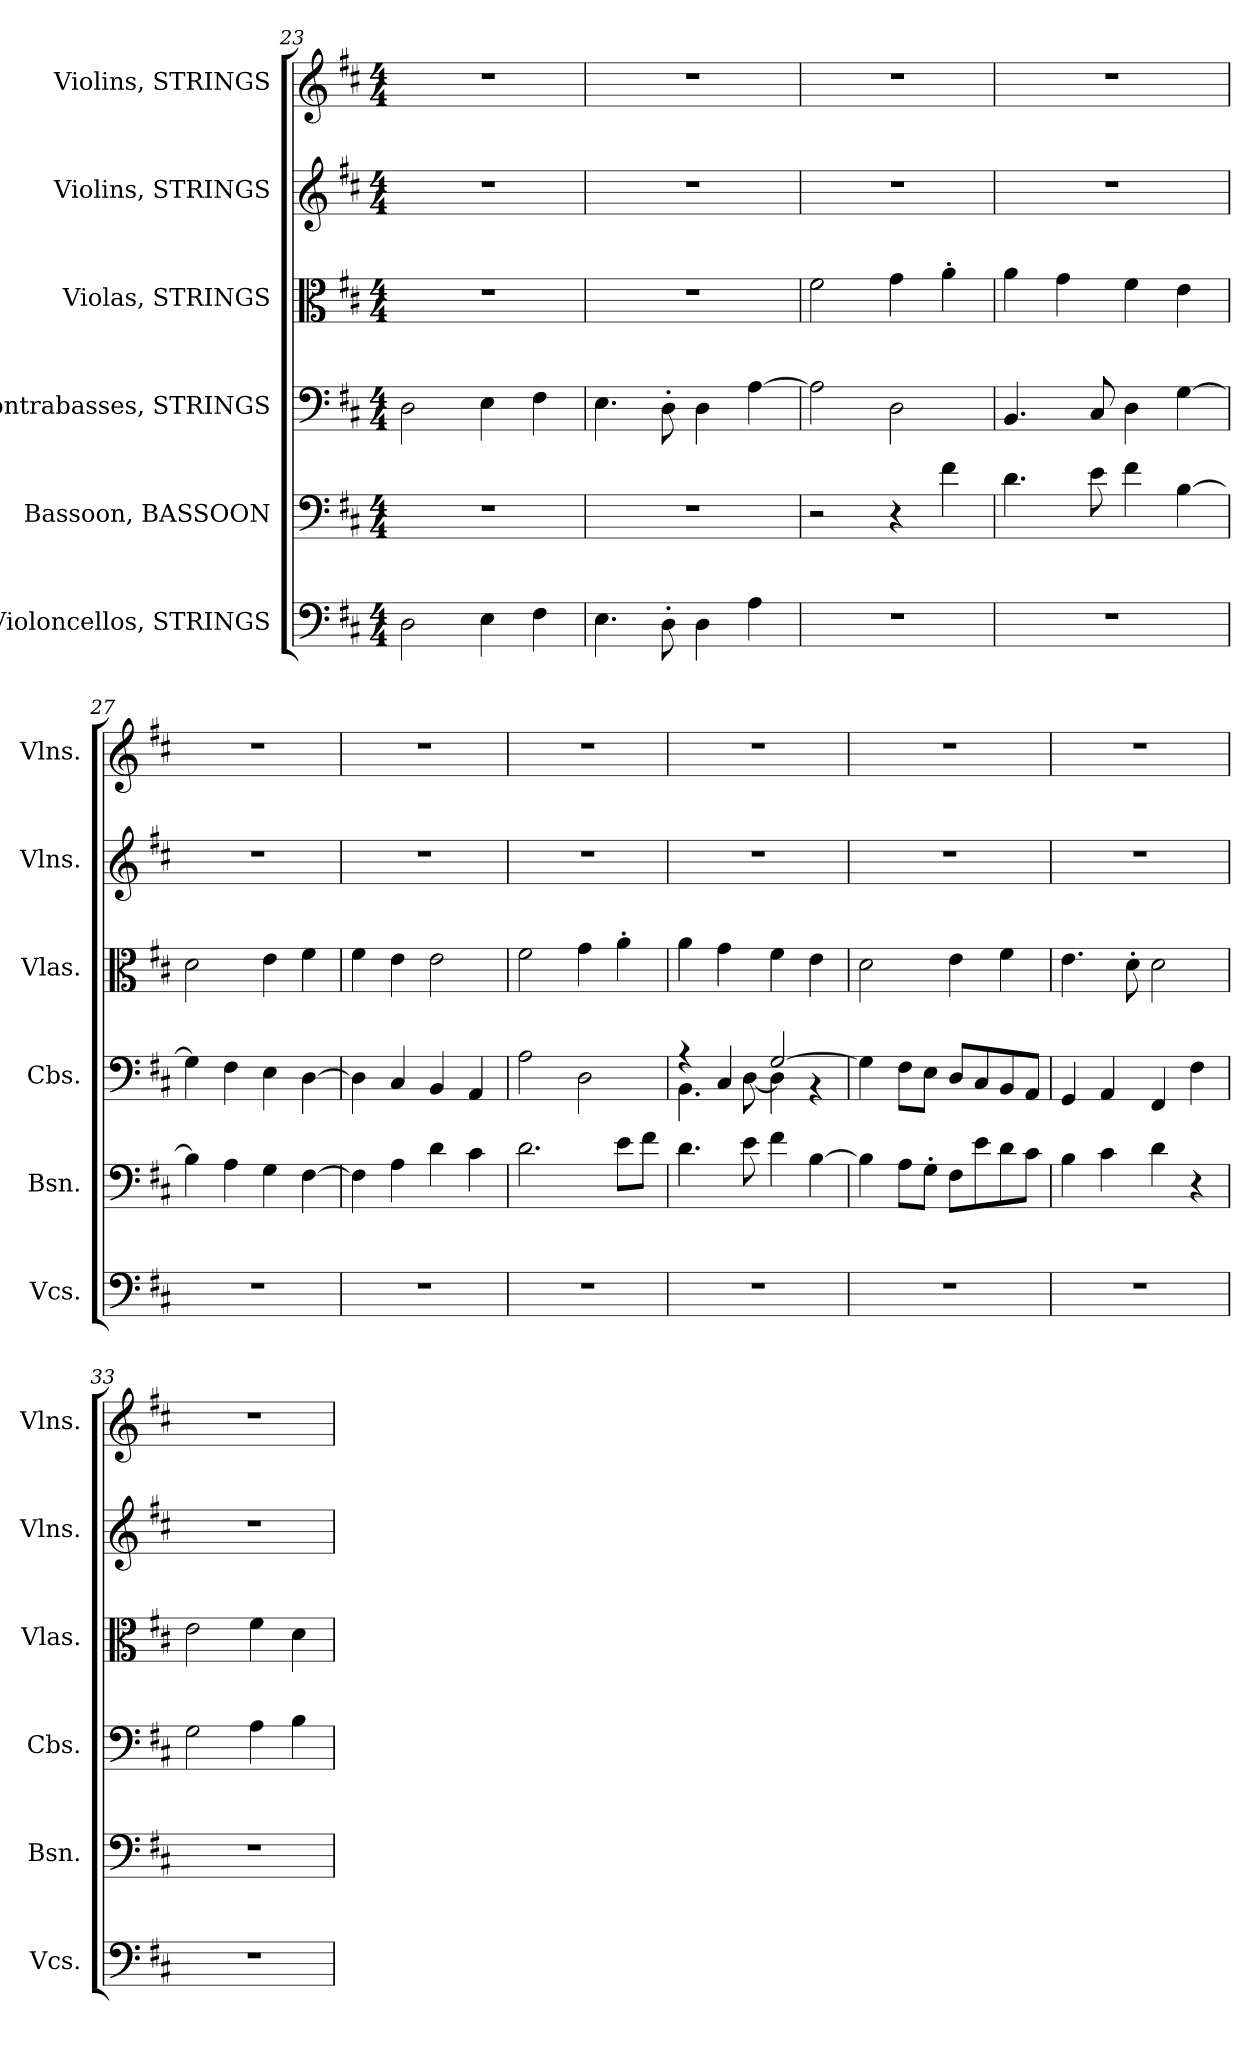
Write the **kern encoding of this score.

**kern	**kern	**kern	**kern	**kern	**kern
*part6	*part5	*part4	*part3	*part2	*part1
*staff6	*staff5	*staff4	*staff3	*staff2	*staff1
*I"Violoncellos, STRINGS	*I"Bassoon, BASSOON	*I"Contrabasses, STRINGS	*I"Violas, STRINGS	*I"Violins, STRINGS	*I"Violins, STRINGS
*I'Vcs.	*I'Bsn.	*I'Cbs.	*I'Vlas.	*I'Vlns.	*I'Vlns.
*clefF4	*clefF4	*clefF4	*clefC3	*clefG2	*clefG2
*	*	*ITrd7c12	*	*	*
*k[f#c#]	*k[f#c#]	*k[f#c#]	*k[f#c#]	*k[f#c#]	*k[f#c#]
*M4/4	*M4/4	*M4/4	*M4/4	*M4/4	*M4/4
=23	=23	=23	=23	=23	=23
2D\	1r	2DD\	1r	1r	1r
4E\	.	4EE\	.	.	.
4F#\	.	4FF#\	.	.	.
!!LO:LB:g=z
=24	=24	=24	=24	=24	=24
4.E\	1r	4.EE\	1r	1r	1r
8D'\	.	8DD'\	.	.	.
4D\	.	4DD\	.	.	.
4A\	.	[4AA\	.	.	.
=25	=25	=25	=25	=25	=25
1r	2r	2AA\]	2f#\	1r	1r
.	4r	2DD\	4g\	.	.
.	4f#\	.	4a'\	.	.
=26	=26	=26	=26	=26	=26
1r	4.d\	4.BBB/	4a\	1r	1r
.	.	.	4g\	.	.
.	8e\	8CC#/	.	.	.
.	4f#\	4DD\	4f#\	.	.
.	[4B\	[4GG\	4e\	.	.
=27	=27	=27	=27	=27	=27
1r	4B\]	4GG\]	2d\	1r	1r
.	4A\	4FF#\	.	.	.
.	4G\	4EE\	4e\	.	.
.	[4F#\	[4DD\	4f#\	.	.
=28	=28	=28	=28	=28	=28
1r	4F#\]	4DD\]	4f#\	1r	1r
.	4A\	4CC#/	4e\	.	.
.	4d\	4BBB/	2e\	.	.
.	4c#\	4AAA/	.	.	.
=29	=29	=29	=29	=29	=29
1r	2.d\	2AA\	2f#\	1r	1r
.	.	2DD\	4g\	.	.
.	8e\L	.	4a'\	.	.
.	8f#\J	.	.	.	.
=30	=30	=30	=30	=30	=30
*	*	*^	*	*	*
1r	4.d\	4r	4.BBB\	4a\	1r	1r
.	.	4CC#/	.	4g\	.	.
.	8e\	.	[8DD\	.	.	.
.	4f#\	[2GG/	4DD\]	4f#\	.	.
.	[4B\	.	4r	4e\	.	.
*	*	*v	*v	*	*	*
!!LO:PB:g=z
=31	=31	=31	=31	=31	=31
1r	4B\]	4GG\]	2d\	1r	1r
.	8A\L	8FF#\L	.	.	.
.	8G'\J	8EE\J	.	.	.
.	8F#\L	8DD/L	4e\	.	.
.	8e\	8CC#/	.	.	.
.	8d\	8BBB/	4f#\	.	.
.	8c#\J	8AAA/J	.	.	.
=32	=32	=32	=32	=32	=32
1r	4B\	4GGG/	4.e\	1r	1r
.	4c#\	4AAA/	.	.	.
.	.	.	8d'\	.	.
.	4d\	4FFF#/	2d\	.	.
.	4r	4FF#\	.	.	.
=33	=33	=33	=33	=33	=33
1r	1r	2GG\	2e\	1r	1r
.	.	4AA\	4f#\	.	.
.	.	4BB\	4d\	.	.
=	=	=	=	=	=
*-	*-	*-	*-	*-	*-
